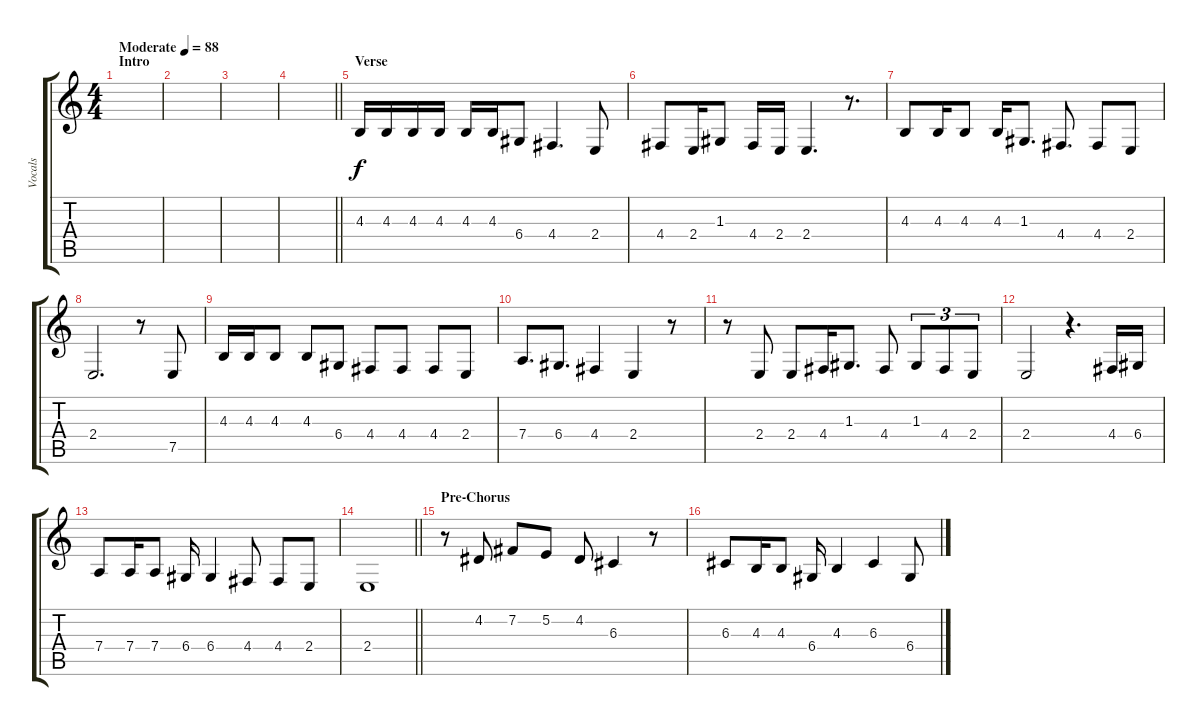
\track ("Vocals" "Vocals") {instrument flute}
\staff {score tabs}
\tuning (E4 B3 G3 D3 A2 E2) {hide}
\ts (4 4)
\section ("" "Intro")
\tempo (88 "Moderate")
\clef g2
\ks c
|
|
|
\barLineRight lightlight
|
\section ("" "Verse")
4.3.16 4.3.16 4.3.16 4.3.16 4.3.16 4.3.16 6.4.8 4.4.4{d} 2.4.8 |
4.4.8 2.4.16 1.3.8 4.4.16 2.4.16 2.4.4{d} r.8{d} |
4.3.8 4.3.16 4.3.8 4.3.16 1.3.8{d} 4.4.8{d} 4.4.8 2.4.8 |
2.4.2{d} r.8 7.5.8 |
4.3.16 4.3.16 4.3.8 4.3.8 6.4.8 4.4.8 4.4.8 4.4.8 2.4.8 |
7.4.8{d} 6.4.8{d} 4.4.4 2.4.4 r.8 |
r.8 2.4.8 2.4.8 4.4.16 1.3.8{d} 4.4.8 1.3.8{tu (3 2)} 4.4.8{tu (3 2)} 2.4.8{tu (3 2)} |
2.4.2 r.4{d} 4.4.16 6.4.16 |
7.4.8 7.4.16 7.4.8 6.4.16 6.4.4 4.4.8 4.4.8 2.4.8 |
\barLineRight lightlight
2.4.1 |
\section ("" "Pre-Chorus")
r.8 4.2.8 7.2.8 5.2.8 4.2.8 6.3.4 r.8 |
6.3.8 4.3.16 4.3.8 6.4.16 4.3.4 6.3.4 6.4.8
